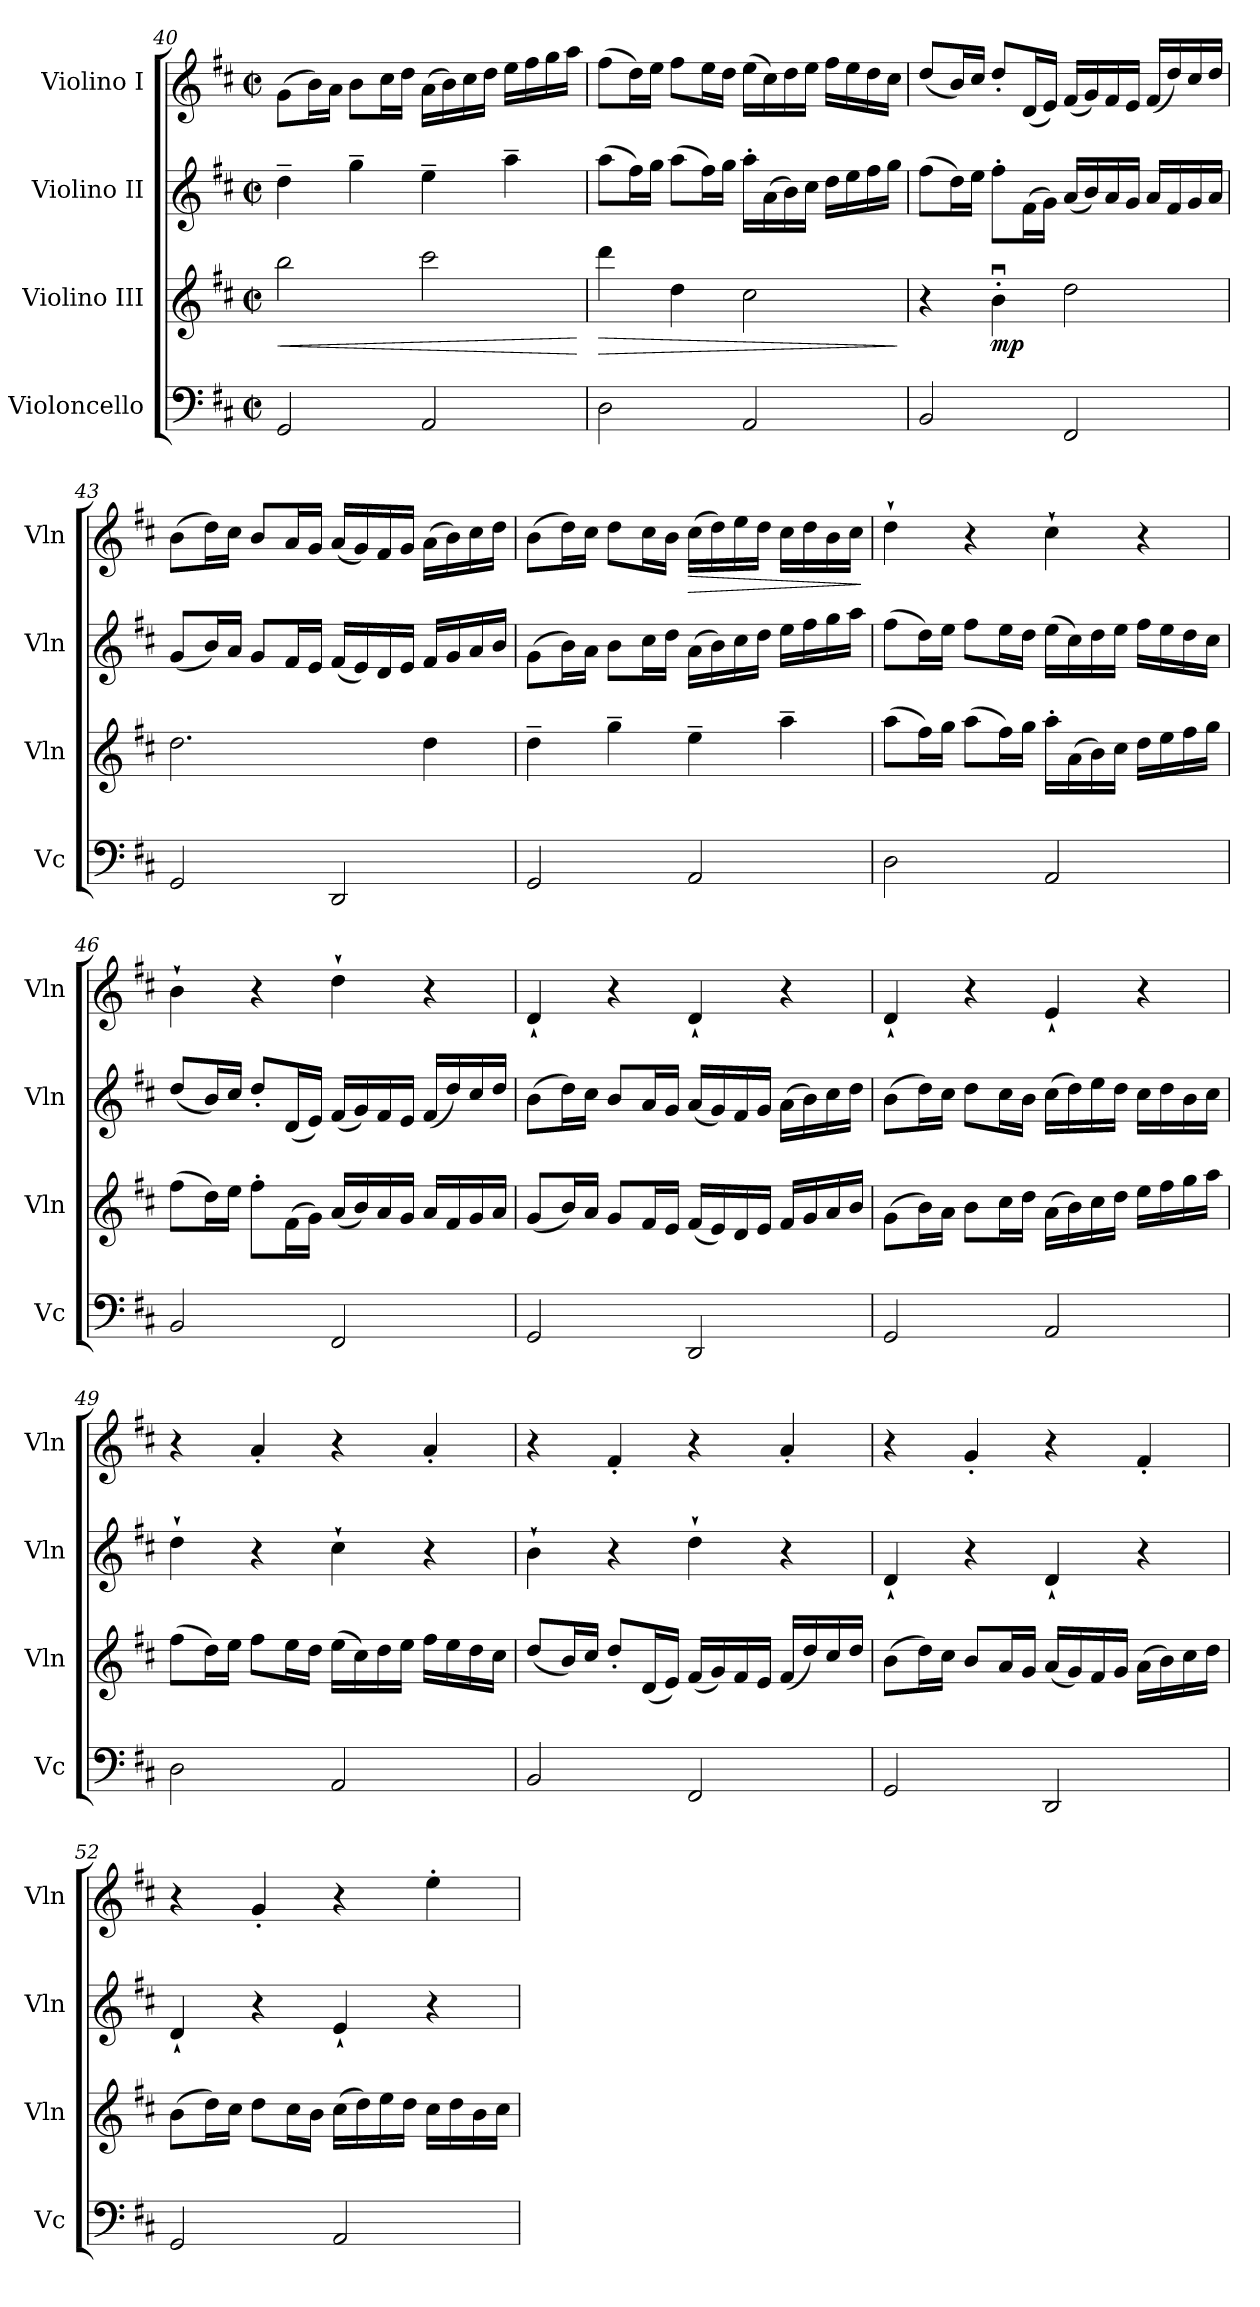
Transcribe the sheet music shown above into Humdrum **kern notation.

**kern	**kern	**dynam	**kern	**kern	**dynam
*part4	*part3	*part3	*part2	*part1	*part1
*staff4	*staff3	*staff3	*staff2	*staff1	*staff1
*I"Violoncello	*I"Violino III	*	*I"Violino II	*I"Violino I	*
*I'Vc	*I'Vln	*	*I'Vln	*I'Vln	*
!!LO:LB:g=z
*clefF4	*clefG2	*	*clefG2	*clefG2	*
*k[f#c#]	*k[f#c#]	*	*k[f#c#]	*k[f#c#]	*
*M4/4	*M4/4	*	*M4/4	*M4/4	*
*met(c|)	*met(c|)	*	*met(c|)	*met(c|)	*
=40	=40	=40	=40	=40	=40
!	!	!LO:HP:b	!	!	!
2GG/	2bb\	<	4dd~\	(8g\L	.
.	.	.	.	16b\L)	.
.	.	.	.	16a\JJ	.
.	.	.	4gg~\	8b\L	.
.	.	.	.	16cc#\L	.
.	.	.	.	16dd\JJ	.
2AA/	2ccc#\	.	4ee~\	(16a\LL	.
.	.	.	.	16b\)	.
.	.	.	.	16cc#\	.
.	.	.	.	16dd\JJ	.
.	.	.	4aa~\	16ee\LL	.
.	.	.	.	16ff#\	.
.	.	.	.	16gg\	.
.	.	.	.	16aa\JJ	.
.	.	[	.	.	.
=41	=41	=41	=41	=41	=41
!	!	!LO:HP:b	!	!	!
2D\	4ddd\	>	(8aa\L	(8ff#\L	.
.	.	.	16ff#\L)	16dd\L)	.
.	.	.	16gg\JJ	16ee\JJ	.
.	4dd\	.	(8aa\L	8ff#\L	.
.	.	.	16ff#\L)	16ee\L	.
.	.	.	16gg\JJ	16dd\JJ	.
2AA/	2cc#\	.	16aa'\LL	(16ee\LL	.
.	.	.	(16a\	16cc#\)	.
.	.	.	16b\)	16dd\	.
.	.	.	16cc#\JJ	16ee\JJ	.
.	.	.	16dd\LL	16ff#\LL	.
.	.	.	16ee\	16ee\	.
.	.	.	16ff#\	16dd\	.
.	.	.	16gg\JJ	16cc#\JJ	.
.	.	]	.	.	.
=42	=42	=42	=42	=42	=42
2BB/	4r	.	(8ff#\L	(8dd/L	.
.	.	.	16dd\L)	16b/L)	.
.	.	.	16ee\JJ	16cc#/JJ	.
!	!	!LO:DY:b	!	!	!
.	4bu'\	mp	8ff#'\L	8dd'/L	.
.	.	.	(16f#\L	(16d/L	.
.	.	.	16g\JJ)	16e/JJ)	.
2FF#/	2dd\	.	(16a/LL	(16f#/LL	.
.	.	.	16b/)	16g/)	.
.	.	.	16a/	16f#/	.
.	.	.	16g/JJ	16e/JJ	.
.	.	.	16a/LL	(16f#/LL	.
.	.	.	16f#/	16dd/)	.
.	.	.	16g/	16cc#/	.
.	.	.	16a/JJ	16dd/JJ	.
!!LO:LB:g=z
=43	=43	=43	=43	=43	=43
2GG/	2.dd\	.	(8g/L	(8b\L	.
.	.	.	16b/L)	16dd\L)	.
.	.	.	16a/JJ	16cc#\JJ	.
.	.	.	8g/L	8b/L	.
.	.	.	16f#/L	16a/L	.
.	.	.	16e/JJ	16g/JJ	.
2DD/	.	.	(16f#/LL	(16a/LL	.
.	.	.	16e/)	16g/)	.
.	.	.	16d/	16f#/	.
.	.	.	16e/JJ	16g/JJ	.
.	4dd\	.	16f#/LL	(16a\LL	.
.	.	.	16g/	16b\)	.
.	.	.	16a/	16cc#\	.
.	.	.	16b/JJ	16dd\JJ	.
=44	=44	=44	=44	=44	=44
2GG/	4dd~\	.	(8g\L	(8b\L	.
.	.	.	16b\L)	16dd\L)	.
.	.	.	16a\JJ	16cc#\JJ	.
.	4gg~\	.	8b\L	8dd\L	.
.	.	.	16cc#\L	16cc#\L	.
.	.	.	16dd\JJ	16b\JJ	.
!	!	!	!	!	!LO:HP:b
2AA/	4ee~\	.	(16a\LL	(16cc#\LL	>
.	.	.	16b\)	16dd\)	.
.	.	.	16cc#\	16ee\	.
.	.	.	16dd\JJ	16dd\JJ	.
.	4aa~\	.	16ee\LL	16cc#\LL	.
.	.	.	16ff#\	16dd\	.
.	.	.	16gg\	16b\	.
.	.	.	16aa\JJ	16cc#\JJ	.
.	.	.	.	.	]
=45	=45	=45	=45	=45	=45
!	!	!	!	!	!LO:DY:b
2D\	(8aa\L	.	(8ff#\L	4dd`\	other-dynamics
.	16ff#\L)	.	16dd\L)	.	.
.	16gg\JJ	.	16ee\JJ	.	.
.	(8aa\L	.	8ff#\L	4r	.
.	16ff#\L)	.	16ee\L	.	.
.	16gg\JJ	.	16dd\JJ	.	.
2AA/	16aa'\LL	.	(16ee\LL	4cc#`\	.
.	(16a\	.	16cc#\)	.	.
.	16b\)	.	16dd\	.	.
.	16cc#\JJ	.	16ee\JJ	.	.
.	16dd\LL	.	16ff#\LL	4r	.
.	16ee\	.	16ee\	.	.
.	16ff#\	.	16dd\	.	.
.	16gg\JJ	.	16cc#\JJ	.	.
!!LO:PB:g=z
=46	=46	=46	=46	=46	=46
2BB/	(8ff#\L	.	(8dd/L	4b`\	.
.	16dd\L)	.	16b/L)	.	.
.	16ee\JJ	.	16cc#/JJ	.	.
.	8ff#'\L	.	8dd'/L	4r	.
.	(16f#\L	.	(16d/L	.	.
.	16g\JJ)	.	16e/JJ)	.	.
2FF#/	(16a/LL	.	(16f#/LL	4dd`\	.
.	16b/)	.	16g/)	.	.
.	16a/	.	16f#/	.	.
.	16g/JJ	.	16e/JJ	.	.
.	16a/LL	.	(16f#/LL	4r	.
.	16f#/	.	16dd/)	.	.
.	16g/	.	16cc#/	.	.
.	16a/JJ	.	16dd/JJ	.	.
=47	=47	=47	=47	=47	=47
2GG/	(8g/L	.	(8b\L	4d`/	.
.	16b/L)	.	16dd\L)	.	.
.	16a/JJ	.	16cc#\JJ	.	.
.	8g/L	.	8b/L	4r	.
.	16f#/L	.	16a/L	.	.
.	16e/JJ	.	16g/JJ	.	.
2DD/	(16f#/LL	.	(16a/LL	4d`/	.
.	16e/)	.	16g/)	.	.
.	16d/	.	16f#/	.	.
.	16e/JJ	.	16g/JJ	.	.
.	16f#/LL	.	(16a\LL	4r	.
.	16g/	.	16b\)	.	.
.	16a/	.	16cc#\	.	.
.	16b/JJ	.	16dd\JJ	.	.
=48	=48	=48	=48	=48	=48
2GG/	(8g\L	.	(8b\L	4d`/	.
.	16b\L)	.	16dd\L)	.	.
.	16a\JJ	.	16cc#\JJ	.	.
.	8b\L	.	8dd\L	4r	.
.	16cc#\L	.	16cc#\L	.	.
.	16dd\JJ	.	16b\JJ	.	.
2AA/	(16a\LL	.	(16cc#\LL	4e`/	.
.	16b\)	.	16dd\)	.	.
.	16cc#\	.	16ee\	.	.
.	16dd\JJ	.	16dd\JJ	.	.
.	16ee\LL	.	16cc#\LL	4r	.
.	16ff#\	.	16dd\	.	.
.	16gg\	.	16b\	.	.
.	16aa\JJ	.	16cc#\JJ	.	.
!!LO:LB:g=z
=49	=49	=49	=49	=49	=49
2D\	(8ff#\L	.	4dd`\	4r	.
.	16dd\L)	.	.	.	.
.	16ee\JJ	.	.	.	.
!	!	!	!	!	!LO:DY:b
.	8ff#\L	.	4r	4a'/	other-dynamics
.	16ee\L	.	.	.	.
.	16dd\JJ	.	.	.	.
2AA/	(16ee\LL	.	4cc#`\	4r	.
.	16cc#\)	.	.	.	.
.	16dd\	.	.	.	.
.	16ee\JJ	.	.	.	.
.	16ff#\LL	.	4r	4a'/	.
.	16ee\	.	.	.	.
.	16dd\	.	.	.	.
.	16cc#\JJ	.	.	.	.
=50	=50	=50	=50	=50	=50
2BB/	(8dd/L	.	4b`\	4r	.
.	16b/L)	.	.	.	.
.	16cc#/JJ	.	.	.	.
.	8dd'/L	.	4r	4f#'/	.
.	(16d/L	.	.	.	.
.	16e/JJ)	.	.	.	.
2FF#/	(16f#/LL	.	4dd`\	4r	.
.	16g/)	.	.	.	.
.	16f#/	.	.	.	.
.	16e/JJ	.	.	.	.
.	(16f#/LL	.	4r	4a'/	.
.	16dd/)	.	.	.	.
.	16cc#/	.	.	.	.
.	16dd/JJ	.	.	.	.
=51	=51	=51	=51	=51	=51
2GG/	(8b\L	.	4d`/	4r	.
.	16dd\L)	.	.	.	.
.	16cc#\JJ	.	.	.	.
.	8b/L	.	4r	4g'/	.
.	16a/L	.	.	.	.
.	16g/JJ	.	.	.	.
2DD/	(16a/LL	.	4d`/	4r	.
.	16g/)	.	.	.	.
.	16f#/	.	.	.	.
.	16g/JJ	.	.	.	.
.	(16a\LL	.	4r	4f#'/	.
.	16b\)	.	.	.	.
.	16cc#\	.	.	.	.
.	16dd\JJ	.	.	.	.
!!LO:LB:g=z
=52	=52	=52	=52	=52	=52
2GG/	(8b\L	.	4d`/	4r	.
.	16dd\L)	.	.	.	.
.	16cc#\JJ	.	.	.	.
.	8dd\L	.	4r	4g'/	.
.	16cc#\L	.	.	.	.
.	16b\JJ	.	.	.	.
2AA/	(16cc#\LL	.	4e`/	4r	.
.	16dd\)	.	.	.	.
.	16ee\	.	.	.	.
.	16dd\JJ	.	.	.	.
.	16cc#\LL	.	4r	4ee'\	.
.	16dd\	.	.	.	.
.	16b\	.	.	.	.
.	16cc#\JJ	.	.	.	.
=	=	=	=	=	=
*-	*-	*-	*-	*-	*-
